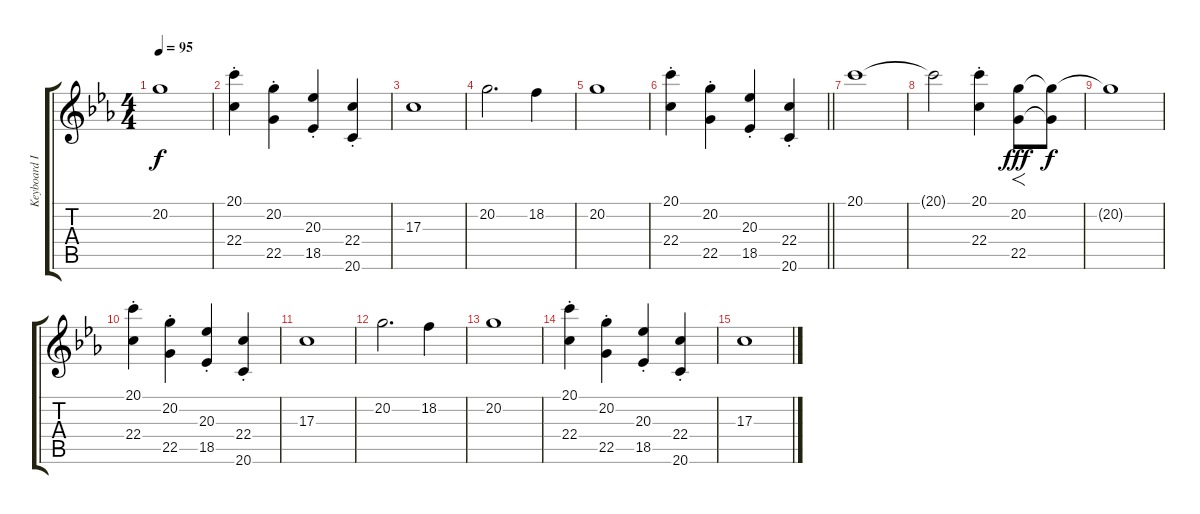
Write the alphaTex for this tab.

\track ("Keyboard I" "Keyboard I") {instrument stringensemble1}
\staff {score tabs}
\tuning (E4 B3 G3 D3 A2 E2) {hide}
\ts (4 4)
\tempo 95
\clef g2
\ks eb
20.2{t}.1{dy f} |
(20.1{st} 22.4).4 (20.2{st} 22.5).4 (20.3{st} 18.5).4 (22.4{st} 20.6).4 |
17.3.1 |
20.2.2{d} 18.2.4 |
20.2.1 |
\barLineRight lightlight
(20.1{st} 22.4).4 (20.2{st} 22.5).4 (20.3{st} 18.5).4 (22.4{st} 20.6).4 |
\section ("" "")
20.1.1 |
20.1{t}.2 (20.1{st} 22.4).4 (20.2 22.5).8{f dy fff} (20.2{t} 22.5{t}).8{dy f} |
20.2{t}.1 |
(20.1{st} 22.4).4 (20.2{st} 22.5).4 (20.3{st} 18.5).4 (22.4{st} 20.6).4 |
17.3.1 |
20.2.2{d} 18.2.4 |
20.2.1 |
(20.1{st} 22.4).4 (20.2{st} 22.5).4 (20.3{st} 18.5).4 (22.4{st} 20.6).4 |
17.3.1{volume 0}
